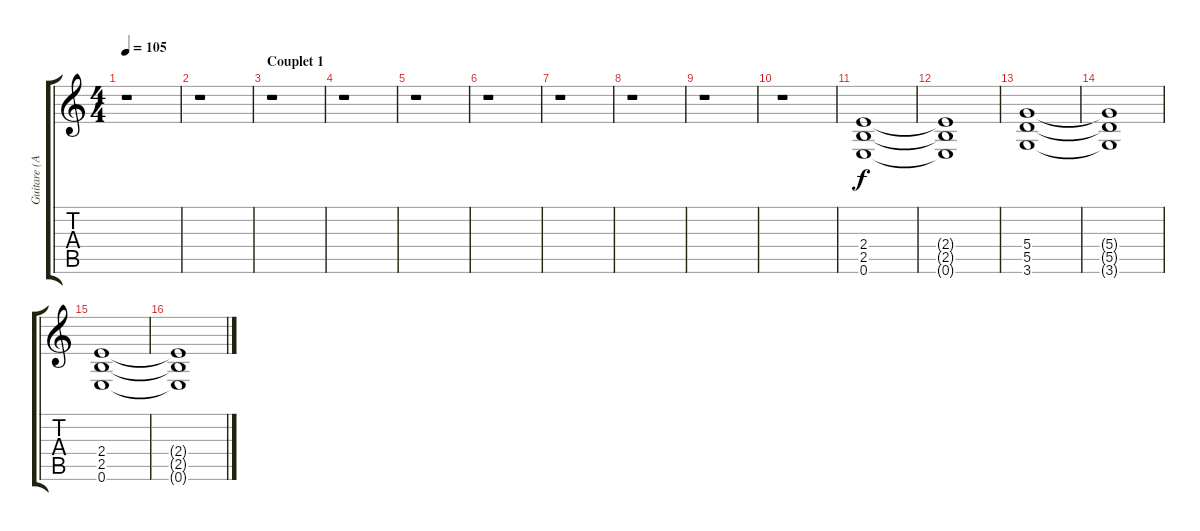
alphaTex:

\track ("Guitare (Acey Slade)" "Guitare (A") {instrument distortionguitar}
\staff {score tabs}
\tuning (E4 B3 G3 D3 A2 E2) {hide}
\ts (4 4)
\tempo 105
\clef g2
\ks c
r.1{dy f instrument distortionguitar} |
r.1 |
\section ("" "Couplet 1")
r.1 |
r.1 |
r.1 |
r.1 |
r.1 |
r.1 |
r.1 |
r.1 |
(2.4 2.5 0.6).1 |
(2.4{t} 2.5{t} 0.6{t}).1 |
(5.4 5.5 3.6).1 |
(5.4{t} 5.5{t} 3.6{t}).1 |
(2.4 2.5 0.6).1 |
(2.4{t} 2.5{t} 0.6{t}).1
